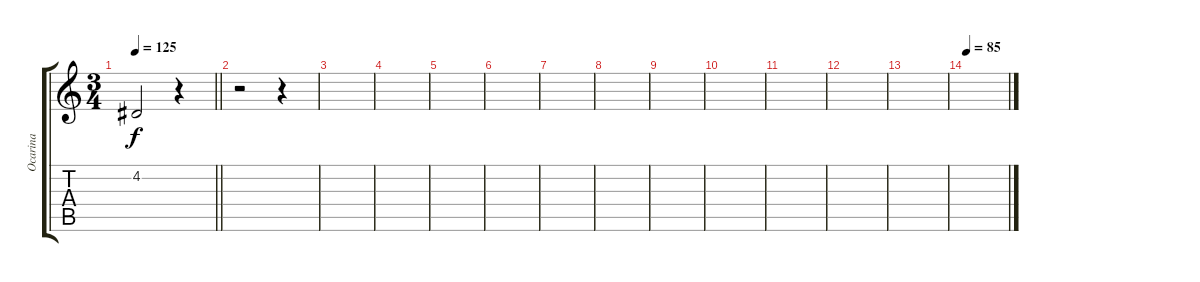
\track ("Ocarina" "Ocarina") {instrument ocarina}
\staff {score tabs}
\tuning (E4 B3 G3 D3 A2 E2) {hide}
\ts (3 4)
\tempo 125
\clef g2
\barLineRight lightlight
\ks c
4.2.2{dy f volume 6} r.4 |
\section ("" "")
r.2 r.4 |
|
|
|
|
|
|
|
|
|
|
|
\tempo 85
